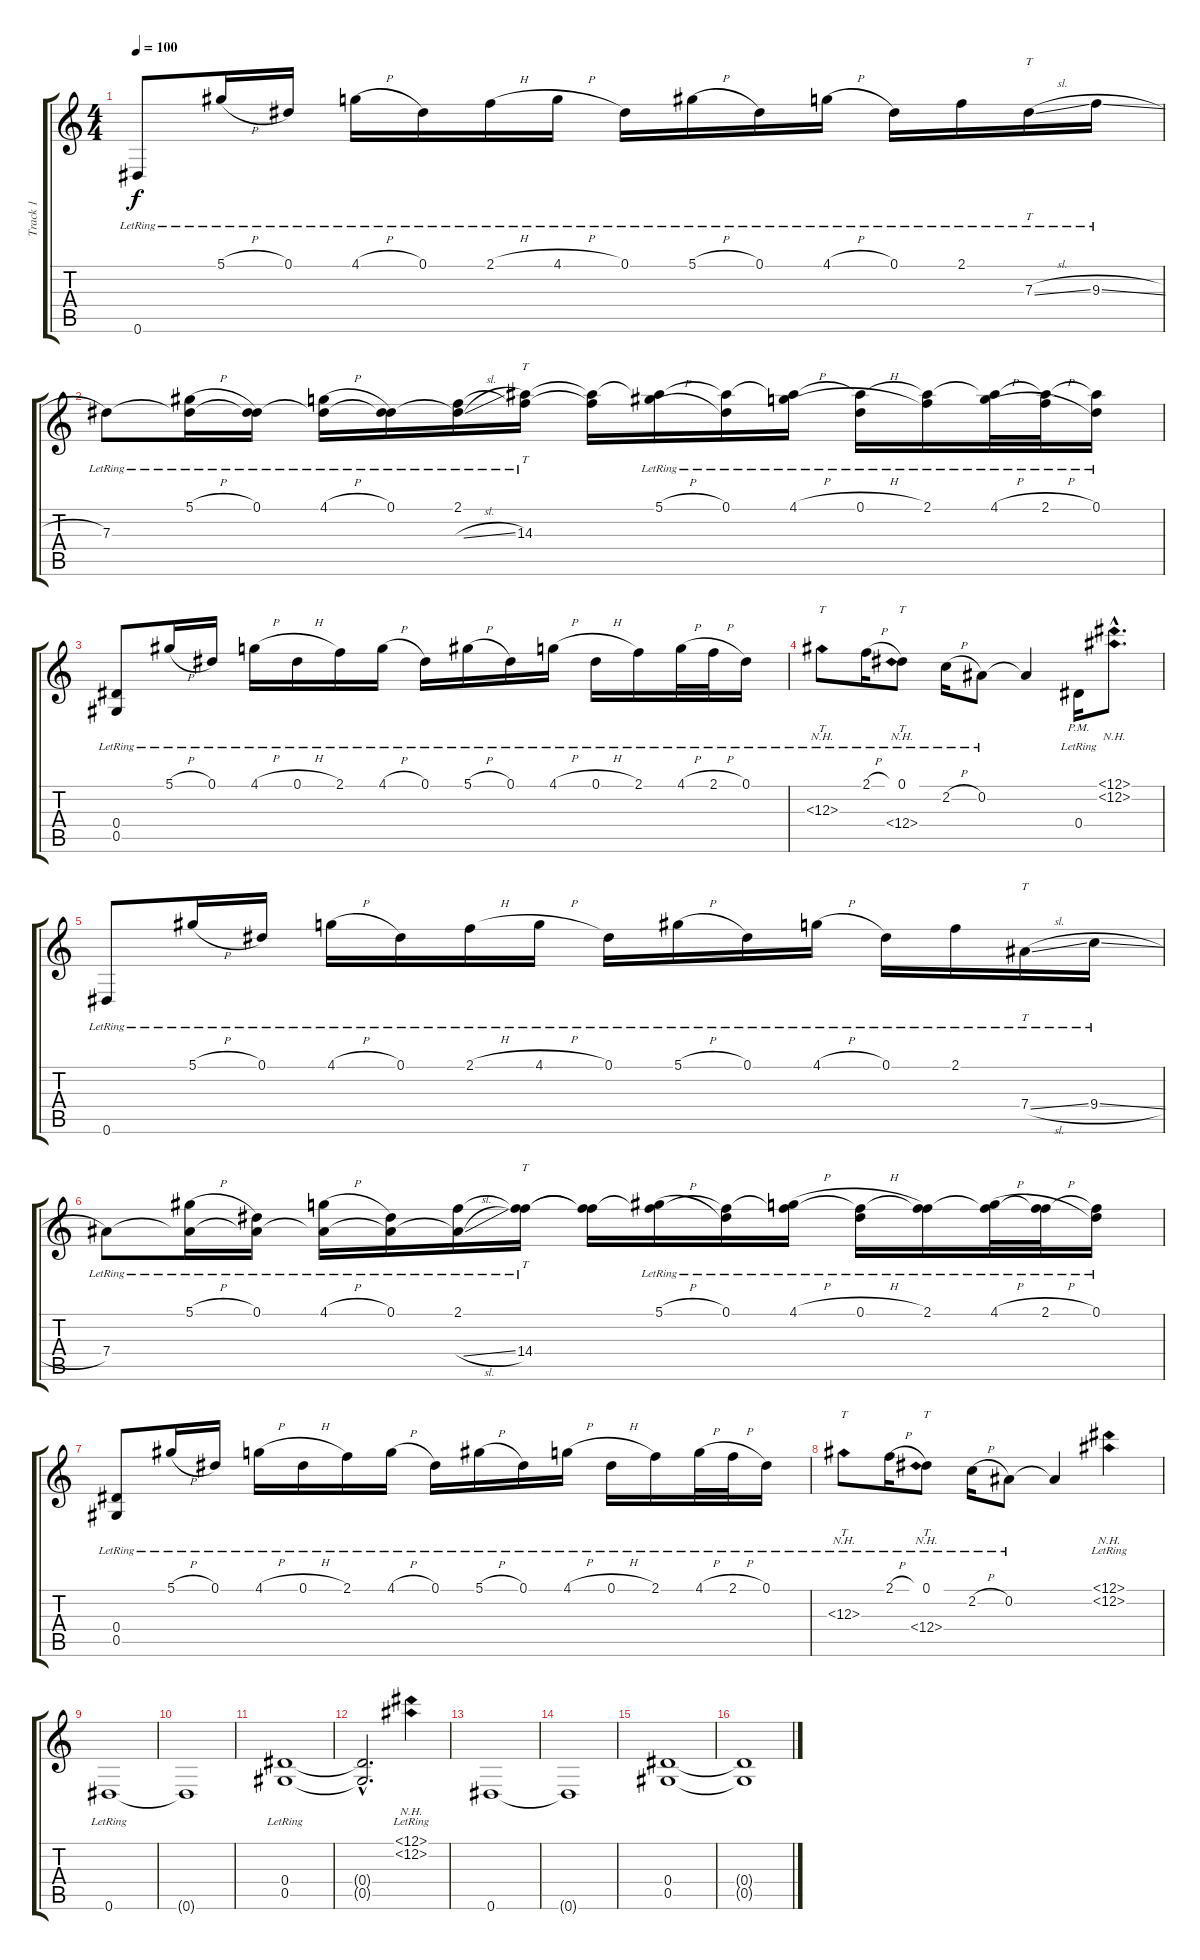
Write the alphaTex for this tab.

\track ("Track 1" "Track 1") {instrument acousticguitarsteel}
\staff {score tabs}
\tuning (Eb4 Bb3 Ab3 Eb3 Ab2 Eb2) {hide}
\ts (4 4)
\tempo 100
\clef g2
\ks c
0.6{lr}.8{dy f instrument acousticguitarsteel} 5.1{h lr}.16 0.1{lr}.16 4.1{h lr}.16 0.1{lr}.16 2.1{h lr}.16 4.1{h lr}.16 0.1{lr}.16 5.1{h lr}.16 0.1{lr}.16 4.1{h lr}.16 0.1{lr}.16 2.1{lr}.16 7.3{sl lr}.16{tt} 9.3{sl lr}.16 |
7.3{lr}.8 (5.1{h lr} 7.3{t}).16 (0.1{lr} 7.3{t}).16 (4.1{h lr} 7.3{t}).16 (0.1{lr} 7.3{t}).16 (2.1{lr} 7.3{sl t}).16 (2.1{t} 14.3{lr}).16{tt} (2.1{t} 14.3{t}).16 (5.1{h lr} 14.3{t}).16 (0.1{lr} 14.3{t}).16 (4.1{h lr} 14.3{t}).16 (0.1{h lr} 14.3{t}).16 (2.1{lr} 14.3{t}).16 (4.1{h lr} 14.3{t}).32 (2.1{h lr} 14.3{t}).32 (0.1{lr} 14.3{t}).16 |
(0.4{lr} 0.5{lr}).8 5.1{h lr}.16 0.1{lr}.16 4.1{h lr}.16 0.1{h lr}.16 2.1{lr}.16 4.1{h lr}.16 0.1{lr}.16 5.1{h lr}.16 0.1{lr}.16 4.1{h lr}.16 0.1{h lr}.16 2.1{lr}.16 4.1{h lr}.32 2.1{h lr}.32 0.1{lr}.16 |
12.3{nh lr}.8{tt} 2.1{h lr}.16 (0.1{lr} 12.4{nh lr}).8{tt} 2.2{h lr}.16 0.2{lr}.8 0.2{t}.4 0.4{pm lr}.16 (12.1{nh hac lr} 12.2{nh hac lr}).8{d} |
0.6{lr}.8 5.1{h lr}.16 0.1{lr}.16 4.1{h lr}.16 0.1{lr}.16 2.1{h lr}.16 4.1{h lr}.16 0.1{lr}.16 5.1{h lr}.16 0.1{lr}.16 4.1{h lr}.16 0.1{lr}.16 2.1{lr}.16 7.4{sl lr}.16{tt} 9.4{sl lr}.16 |
7.4{lr}.8 (5.1{h lr} 7.4{t}).16 (0.1{lr} 7.4{t}).16 (4.1{h lr} 7.4{t}).16 (0.1{lr} 7.4{t}).16 (2.1{lr} 7.4{sl t}).16 (2.1{t} 14.4{lr}).16{tt} (2.1{t} 14.4{t}).16 (5.1{h lr} 14.4{t}).16 (0.1{lr} 14.4{t}).16 (4.1{h lr} 14.4{t}).16 (0.1{h lr} 14.4{t}).16 (2.1{lr} 14.4{t}).16 (4.1{h lr} 14.4{t}).32 (2.1{h lr} 14.4{t}).32 (0.1{lr} 14.4{t}).16 |
(0.4{lr} 0.5{lr}).8 5.1{h lr}.16 0.1{lr}.16 4.1{h lr}.16 0.1{h lr}.16 2.1{lr}.16 4.1{h lr}.16 0.1{lr}.16 5.1{h lr}.16 0.1{lr}.16 4.1{h lr}.16 0.1{h lr}.16 2.1{lr}.16 4.1{h lr}.32 2.1{h lr}.32 0.1{lr}.16 |
12.3{nh lr}.8{tt} 2.1{h lr}.16 (0.1{lr} 12.4{nh lr}).8{tt} 2.2{h lr}.16 0.2{lr}.8 0.2{t}.4 (12.1{nh lr} 12.2{nh lr}).4 |
0.6{lr}.1 |
0.6{t}.1 |
(0.4{lr} 0.5{lr}).1 |
(0.4{hac t} 0.5{hac t}).2{d} (12.1{nh lr} 12.2{nh lr}).4 |
0.6.1 |
0.6{t}.1 |
(0.4 0.5).1 |
(0.4{t} 0.5{t}).1
